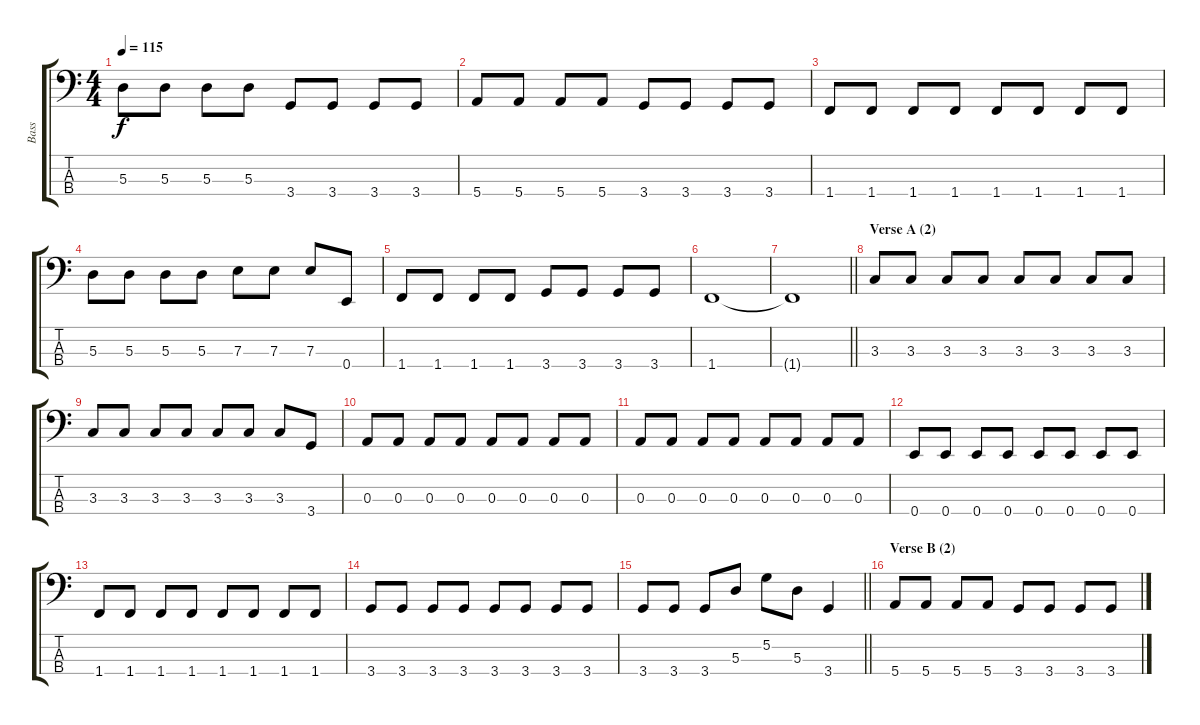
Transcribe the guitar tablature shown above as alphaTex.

\track ("Bass" "Bass") {instrument electricbassfinger}
\staff {score tabs}
\tuning (G2 D2 A1 E1) {hide}
\ts (4 4)
\tempo 115
\clef f4
\ks c
5.3.8{dy f} 5.3.8 5.3.8 5.3.8 3.4.8 3.4.8 3.4.8 3.4.8 |
5.4.8 5.4.8 5.4.8 5.4.8 3.4.8 3.4.8 3.4.8 3.4.8 |
1.4.8 1.4.8 1.4.8 1.4.8 1.4.8 1.4.8 1.4.8 1.4.8 |
5.3.8 5.3.8 5.3.8 5.3.8 7.3.8 7.3.8 7.3.8 0.4.8 |
1.4.8 1.4.8 1.4.8 1.4.8 3.4.8 3.4.8 3.4.8 3.4.8 |
1.4.1 |
\barLineRight lightlight
1.4{t}.1 |
\section ("" "Verse A (2)")
3.3.8 3.3.8 3.3.8 3.3.8 3.3.8 3.3.8 3.3.8 3.3.8 |
3.3.8 3.3.8 3.3.8 3.3.8 3.3.8 3.3.8 3.3.8 3.4.8 |
0.3.8 0.3.8 0.3.8 0.3.8 0.3.8 0.3.8 0.3.8 0.3.8 |
0.3.8 0.3.8 0.3.8 0.3.8 0.3.8 0.3.8 0.3.8 0.3.8 |
0.4.8 0.4.8 0.4.8 0.4.8 0.4.8 0.4.8 0.4.8 0.4.8 |
1.4.8 1.4.8 1.4.8 1.4.8 1.4.8 1.4.8 1.4.8 1.4.8 |
3.4.8 3.4.8 3.4.8 3.4.8 3.4.8 3.4.8 3.4.8 3.4.8 |
\barLineRight lightlight
3.4.8 3.4.8 3.4.8 5.3.8 5.2.8 5.3.8 3.4.4 |
\section ("" "Verse B (2)")
5.4.8 5.4.8 5.4.8 5.4.8 3.4.8 3.4.8 3.4.8 3.4.8
